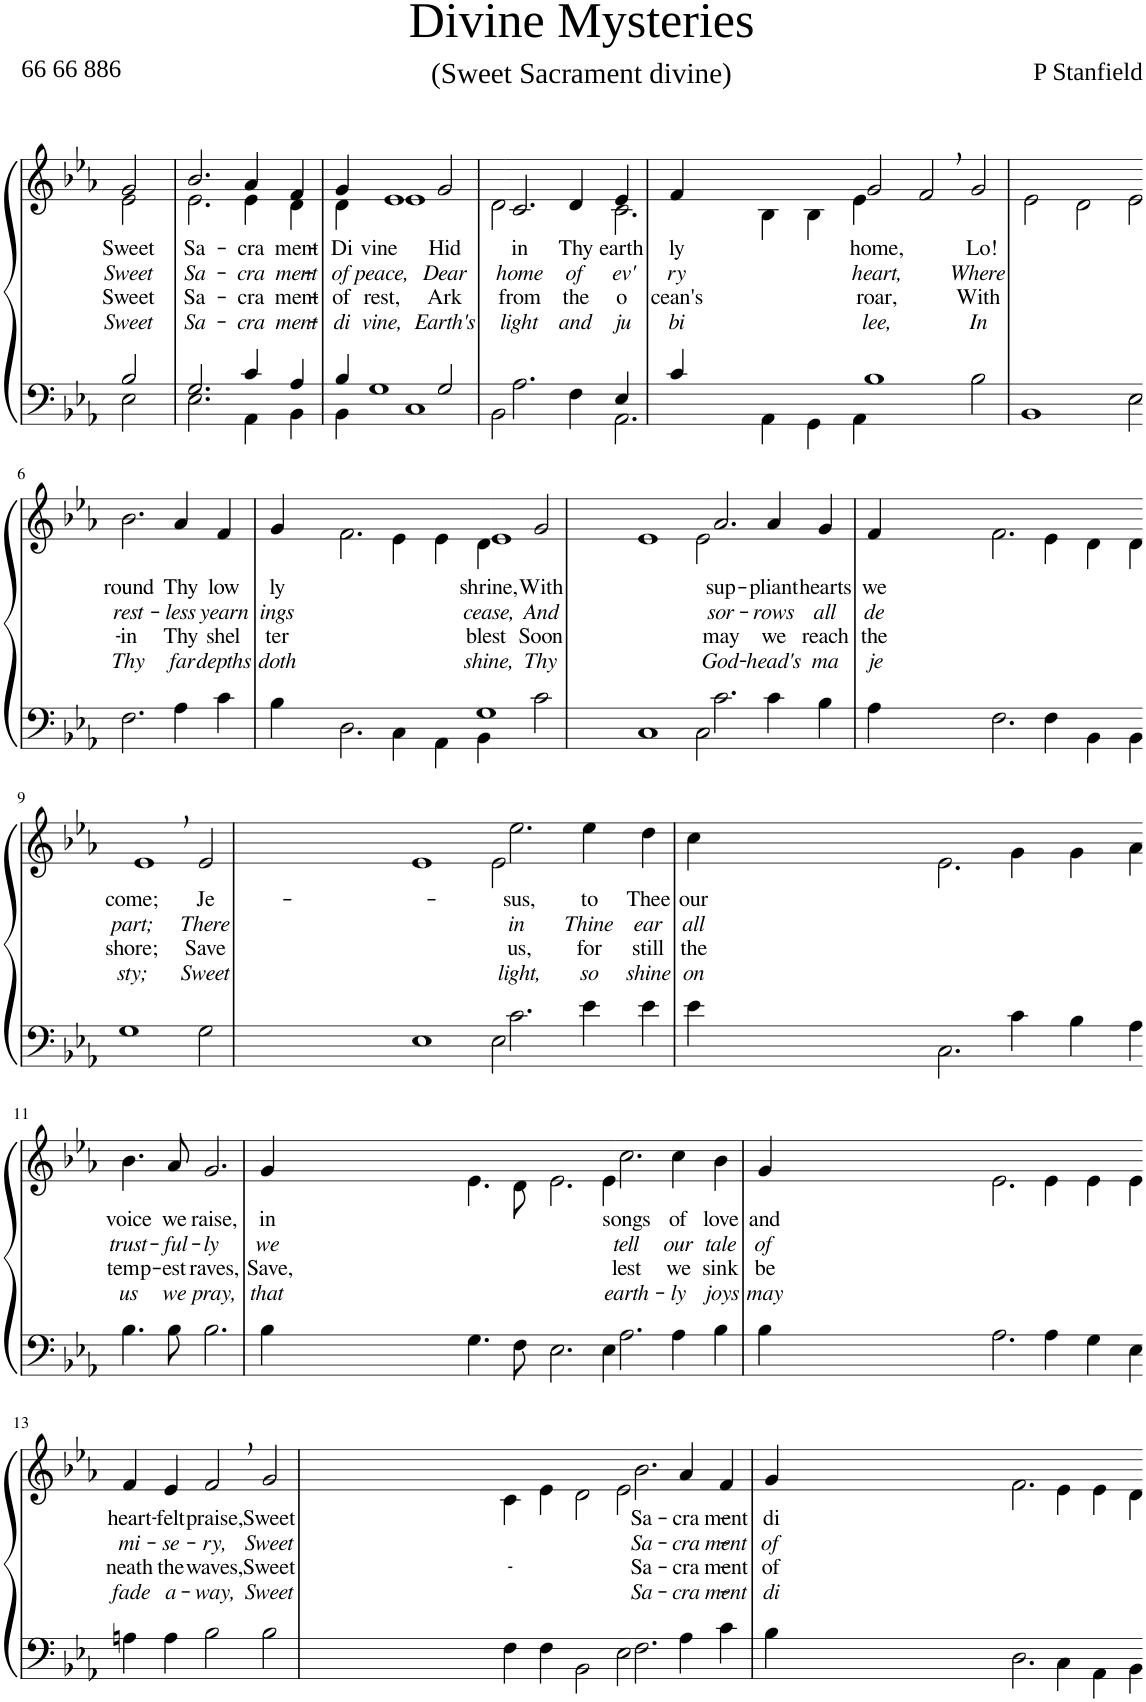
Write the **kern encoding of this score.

**kern	**kern	**text	**text	**text	**text
*part1	*part1	*part1	*part1	*part1	*part1
*staff2	*staff1	*staff1	*staff1	*staff1	*staff1
*I"Organ	*	*	*	*	*
*clefF4	*clefG2	*	*	*	*
*k[b-e-a-]	*k[b-e-a-]	*	*	*	*
=1	=1	=1	=1	=1	=1
*^	*	*	*	*	*
!	!	!	!LO:LY:b	!LO:LY:b	!LO:LY:b	!LO:LY:b
*	*	*^	*	*	*	*
2B-/	2E-\	2g/	2e-\	Sweet	Sweet	Sweet	Sweet
=2	=2	=2	=2	=2	=2	=2	=2
!	!	!	!	!LO:LY:b	!LO:LY:b	!LO:LY:b	!LO:LY:b
2.G/	2.E-\	2.b-/	2.e-\	Sa-	Sa-	Sa-	Sa-
!	!	!	!	!LO:LY:b	!LO:LY:b	!LO:LY:b	!LO:LY:b
4c/	4AA-\	4a-/	4e-\	-cra-	-cra-	-cra-	-cra-
!	!	!	!	!LO:LY:b	!LO:LY:b	!LO:LY:b	!LO:LY:b
4A-/	4BB-\	4f/	4d\	-ment	-ment	-ment	-ment
!	!	!	!	!LO:LY:b	!LO:LY:b	!LO:LY:b	!LO:LY:b
4B-/	4BB-\	4g/	4d\	Di-	of	of	di-
=3	=3	=3	=3	=3	=3	=3	=3
!	!	!	!	!LO:LY:b	!LO:LY:b	!LO:LY:b	!LO:LY:b
1G	2ryy	1e-	2ryy	-vine	peace,	rest,	-vine,
.	[2C	.	[2e-	.	.	.	.
!	!	!	!	!LO:LY:b	!LO:LY:b	!LO:LY:b	!LO:LY:b
2G/	2ryy	2g/	2ryy	Hid	Dear	Ark	Earth's
2ryy	2BB-\	2ryy	2d\	.	.	.	.
=4	=4	=4	=4	=4	=4	=4	=4
!	!	!	!	!LO:LY:b	!LO:LY:b	!LO:LY:b	!LO:LY:b
2.A-\	2C]	2.c/	2e-]	in	home	from	light
.	2ryy	.	2ryy	.	.	.	.
!	!	!	!	!LO:LY:b	!LO:LY:b	!LO:LY:b	!LO:LY:b
4F\	.	4d/	.	Thy	of	the	and
!	!	!	!	!LO:LY:b	!LO:LY:b	!LO:LY:b	!LO:LY:b
4E-/	2.AA-\	4e-/	2.c\	earth-	ev'-	o-	ju-
!	!	!	!	!LO:LY:b	!LO:LY:b	!LO:LY:b	!LO:LY:b
4c/	.	4f/	.	-ly	-ry	-cean's	-bi-
1ryy	.	1ryy	.	.	.	.	.
.	4AA-\	.	4B-\	.	.	.	.
.	4GG\	.	4B-\	.	.	.	.
.	4AA-\	.	4e-\	.	.	.	.
=5	=5	=5	=5	=5	=5	=5	=5
!	!	!	!	!LO:LY:b	!LO:LY:b	!LO:LY:b	!LO:LY:b
1B-	1.ryy	2g/	1.ryy	home,	heart,	roar,	-lee,
.	.	2f,/	.	.	.	.	.
!	!	!	!	!LO:LY:b	!LO:LY:b	!LO:LY:b	!LO:LY:b
2B-\	.	2g/	.	Lo!	Where	With-	In
1.ryy	1BB-	1.ryy	2e-\	.	.	.	.
.	.	.	2d\	.	.	.	.
.	2E-\	.	2e-\	.	.	.	.
!!LO:LB:g=z	!!
=6	=6	=6	=6	=6	=6	=6	=6
!	!	!	!	!LO:LY:b	!LO:LY:b	!LO:LY:b	!LO:LY:b
2.F\	0ryy	2.b-\	0ryy	round	rest-	-in	Thy
!	!	!	!	!LO:LY:b	!LO:LY:b	!LO:LY:b	!LO:LY:b
4A-\	.	4a-/	.	Thy	-less	Thy	far
!	!	!	!	!LO:LY:b	!LO:LY:b	!LO:LY:b	!LO:LY:b
4c\	.	4f/	.	low-	yearn-	shel-	depths
!	!	!	!	!LO:LY:b	!LO:LY:b	!LO:LY:b	!LO:LY:b
4B-\	.	4g/	.	-ly	-ings	-ter	doth
0ryy	.	0ryy	.	.	.	.	.
.	2.D\	.	2.f\	.	.	.	.
.	4C\	.	4e-\	.	.	.	.
.	4AA-\	.	4e-\	.	.	.	.
.	4BB-\	.	4d\	.	.	.	.
=7	=7	=7	=7	=7	=7	=7	=7
!	!	!	!	!LO:LY:b	!LO:LY:b	!LO:LY:b	!LO:LY:b
1G	1.ryy	1e-	1.ryy	shrine,	cease,	blest	shine,
!	!	!	!	!LO:LY:b	!LO:LY:b	!LO:LY:b	!LO:LY:b
2c\	.	2g/	.	With	And	Soon	Thy
*v	*v	*	*	*	*	*	*
*	*v	*v	*	*	*	*
1ryy	1ryy	.	.	.	.
*^	*^	*	*	*	*
1.ryy	1C	1.ryy	1e-	.	.	.	.
.	2C\	.	2e-\	.	.	.	.
=8	=8	=8	=8	=8	=8	=8	=8
!	!	!	!	!LO:LY:b	!LO:LY:b	!LO:LY:b	!LO:LY:b
2.c\	0.ryy	2.a-/	0.ryy	sup-	sor-	may	God-
!	!	!	!	!LO:LY:b	!LO:LY:b	!LO:LY:b	!LO:LY:b
4c\	.	4a-/	.	-pliant	-rows	we	-head's
!	!	!	!	!LO:LY:b	!LO:LY:b	!LO:LY:b	!LO:LY:b
4B-\	.	4g/	.	hearts	all	reach	ma-
!	!	!	!	!LO:LY:b	!LO:LY:b	!LO:LY:b	!LO:LY:b
4A-\	.	4f/	.	we	de-	the	-je-
0.ryy	.	0.ryy	.	.	.	.	.
.	2.F\	.	2.f\	.	.	.	.
.	4F\	.	4e-\	.	.	.	.
.	4BB-\	.	4d\	.	.	.	.
.	4BB-\	.	4d\	.	.	.	.
!!LO:LB:g=z	!!
=9	=9	=9	=9	=9	=9	=9	=9
!	!	!	!	!LO:LY:b	!LO:LY:b	!LO:LY:b	!LO:LY:b
1G	2%7ryy	1e-,	2%7ryy	come;	-part;	shore;	-sty;
!	!	!	!	!LO:LY:b	!LO:LY:b	!LO:LY:b	!LO:LY:b
2G\	.	2e-/	.	Je-	There	Save	Sweet
2%7ryy	.	2%7ryy	.	.	.	.	.
.	1E-	.	1e-	.	.	.	.
.	2E-\	.	2e-\	.	.	.	.
=10	=10	=10	=10	=10	=10	=10	=10
!	!	!	!	!LO:LY:b	!LO:LY:b	!LO:LY:b	!LO:LY:b
2.c\	00ryy	2.ee-\	00ryy	-sus,	in	us,	light,
!	!	!	!	!LO:LY:b	!LO:LY:b	!LO:LY:b	!LO:LY:b
4e-\	.	4ee-\	.	to	Thine	for	so
!	!	!	!	!LO:LY:b	!LO:LY:b	!LO:LY:b	!LO:LY:b
4e-\	.	4dd\	.	Thee	ear	still	shine
!	!	!	!	!LO:LY:b	!LO:LY:b	!LO:LY:b	!LO:LY:b
4e-\	.	4cc\	.	our	all	the	on
00ryy	.	00ryy	.	.	.	.	.
.	2.C\	.	2.e-\	.	.	.	.
.	4c\	.	4g\	.	.	.	.
.	4B-\	.	4g\	.	.	.	.
.	4A-\	.	4a-\	.	.	.	.
!!LO:LB:g=z	!!
=11	=11	=11	=11	=11	=11	=11	=11
!	!	!	!	!LO:LY:b	!LO:LY:b	!LO:LY:b	!LO:LY:b
4.B-\	2%7ryy	4.b-\	2%7ryy	voice	trust-	temp-	us
!	!	!	!	!LO:LY:b	!LO:LY:b	!LO:LY:b	!LO:LY:b
8B-\	.	8a-/	.	we	-ful-	-est	we
!	!	!	!	!LO:LY:b	!LO:LY:b	!LO:LY:b	!LO:LY:b
[2B-\	.	[2g/	.	raise,	-ly	raves,	pray,
4ryy	.	4ryy	.	.	.	.	.
!	!	!	!	!LO:LY:b	!LO:LY:b	!LO:LY:b	!LO:LY:b
4B-\	.	4g/	.	in	we	Save,	that
1ryy	.	1ryy	.	.	.	.	.
2%7ryy	.	2%7ryy	.	.	.	.	.
.	4.G\	.	4.e-\	.	.	.	.
.	8F\	.	8d\	.	.	.	.
.	2.E-\	.	2.e-\	.	.	.	.
.	4E-\	.	4e-\	.	.	.	.
=12	=12	=12	=12	=12	=12	=12	=12
!	!	!	!	!LO:LY:b	!LO:LY:b	!LO:LY:b	!LO:LY:b
2.A-\	00ryy	2.cc\	00ryy	songs	tell	lest	earth-
4B-\]	.	4g/]	.	.	.	.	.
!	!	!	!	!LO:LY:b	!LO:LY:b	!LO:LY:b	!LO:LY:b
4A-\	.	4cc\	.	of	our	we	-ly
!	!	!	!	!LO:LY:b	!LO:LY:b	!LO:LY:b	!LO:LY:b
4B-\	.	4b-\	.	love	tale	sink	joys
!	!	!	!	!LO:LY:b	!LO:LY:b	!LO:LY:b	!LO:LY:b
4B-\	.	4g/	.	and	of	be-	may
1ryy	.	1ryy	.	.	.	.	.
4%15ryy	.	4%15ryy	.	.	.	.	.
.	2.A-\	.	2.e-\	.	.	.	.
.	4A-\	.	4e-\	.	.	.	.
.	4G\	.	4e-\	.	.	.	.
.	4E-\	.	4e-\	.	.	.	.
!!LO:LB:g=z	!!
=13	=13	=13	=13	=13	=13	=13	=13
!	!	!	!	!LO:LY:b	!LO:LY:b	!LO:LY:b	!LO:LY:b
4An\	2%7ryy	4f/	2%7ryy	heart-	mi-	-neath	fade
!	!	!	!	!LO:LY:b	!LO:LY:b	!LO:LY:b	!LO:LY:b
4A\	.	4e-/	.	-felt	-se-	the	a-
!	!	!	!	!LO:LY:b	!LO:LY:b	!LO:LY:b	!LO:LY:b
2B-\	.	2f,/	.	praise,	-ry,	waves,	-way,
!	!	!	!	!LO:LY:b	!LO:LY:b	!LO:LY:b	!LO:LY:b
2B-\	.	2g/	.	Sweet	Sweet	Sweet	Sweet
1ryy	.	1ryy	.	.	.	.	.
1ryy	.	1ryy	.	.	.	.	.
*v	*v	*	*	*	*	*	*
*	*v	*v	*	*	*	*
2%7ryy	2%7ryy	.	.	.	.
*^	*^	*	*	*	*
.	4F\	.	4c\	.	.	.	.
.	4F\	.	4e-\	.	.	.	.
.	2BB-\	.	2d\	.	.	.	.
.	2E-\	.	2e-\	.	.	.	.
=14	=14	=14	=14	=14	=14	=14	=14
!	!	!	!	!LO:LY:b	!LO:LY:b	!LO:LY:b	!LO:LY:b
2.F\	00.ryy	2.b-\	00.ryy	Sa-	Sa-	Sa-	Sa-
!	!	!	!	!LO:LY:b	!LO:LY:b	!LO:LY:b	!LO:LY:b
4A-\	.	4a-/	.	-cra-	-cra-	-cra-	-cra-
!	!	!	!	!LO:LY:b	!LO:LY:b	!LO:LY:b	!LO:LY:b
4c\	.	4f/	.	-ment	-ment	-ment	-ment
!	!	!	!	!LO:LY:b	!LO:LY:b	!LO:LY:b	!LO:LY:b
4B-\	.	4g/	.	di-	of	of	di-
00.ryy	.	00.ryy	.	.	.	.	.
.	2.D\	.	2.f\	.	.	.	.
.	4C\	.	4e-\	.	.	.	.
.	4AA-\	.	4e-\	.	.	.	.
.	4BB-\	.	4d\	.	.	.	.
*v	*v	*	*	*	*	*	*
*	*v	*v	*	*	*	*
=	=	=	=	=	=
*-	*-	*-	*-	*-	*-
